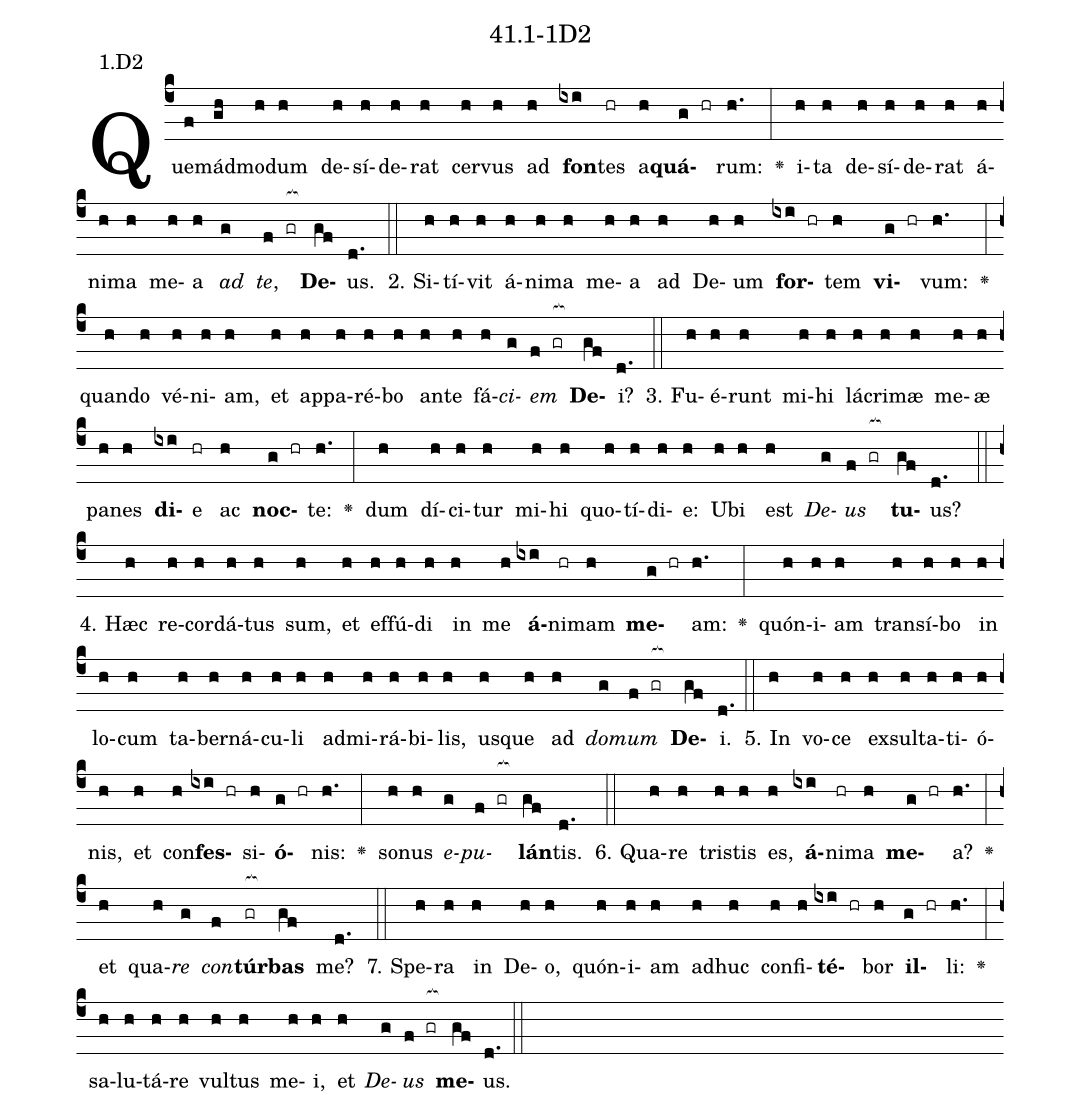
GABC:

name: 41.1-1D2;
annotation: 1.D2;
%%
(c4)Quem(f)ád(gh)mo(h)dum(h) de(h)sí(h)de(h)rat(h) cer(h)vus(h) ad(h) <b>fon</b>(ixi)tes(hr) a(h)<b>quá</b>(g hr)rum:(h.) <v>\greheightstar</v>(:) i(h)ta(h) de(h)sí(h)de(h)rat(h) á(h)ni(h)ma(h) me(h)a(h) <i>ad</i>(g) <i>te</i>,(f gr[ocb:1{]) <b>De</b>(gf[ocb:0}])us.(d.) (::)
2. Si(h)tí(h)vit(h) á(h)ni(h)ma(h) me(h)a(h) ad(h) De(h)um(h) <b>for</b>(ixi hr)tem(h) <b>vi</b>(g hr)vum:(h.) <v>\greheightstar</v>(:) quan(h)do(h) vé(h)ni(h)am,(h) et(h) ap(h)pa(h)ré(h)bo(h) an(h)te(h) fá(h)<i>ci</i>(g)<i>em</i>(f gr[ocb:1{]) <b>De</b>(gf[ocb:0}])i?(d.) (::)
3. Fu(h)é(h)runt(h) mi(h)hi(h) lá(h)cri(h)mæ(h) me(h)æ(h) pa(h)nes(h) <b>di</b>(ixi)e(hr) ac(h) <b>noc</b>(g hr)te:(h.) <v>\greheightstar</v>(:) dum(h) dí(h)ci(h)tur(h) mi(h)hi(h) quo(h)tí(h)di(h)e:(h) U(h)bi(h) est(h) <i>De</i>(g)<i>us</i>(f gr[ocb:1{]) <b>tu</b>(gf[ocb:0}])us?(d.) (::)
4. Hæc(h) re(h)cor(h)dá(h)tus(h) sum,(h) et(h) ef(h)fú(h)di(h) in(h) me(h) <b>á</b>(ixi)ni(hr)mam(h) <b>me</b>(g hr)am:(h.) <v>\greheightstar</v>(:) quón(h)i(h)am(h) trans(h)í(h)bo(h) in(h) lo(h)cum(h) ta(h)ber(h)ná(h)cu(h)li(h) ad(h)mi(h)rá(h)bi(h)lis,(h) us(h)que(h) ad(h) <i>do</i>(g)<i>mum</i>(f gr[ocb:1{]) <b>De</b>(gf[ocb:0}])i.(d.) (::)
5. In(h) vo(h)ce(h) ex(h)sul(h)ta(h)ti(h)ó(h)nis,(h) et(h) con(h)<b>fes</b>(ixi hr)si(h)<b>ó</b>(g hr)nis:(h.) <v>\greheightstar</v>(:) so(h)nus(h) <i>e</i>(g)<i>pu</i>(f gr[ocb:1{])<b>lán</b>(gf[ocb:0}])tis.(d.) (::)
6. Qua(h)re(h) tris(h)tis(h) es,(h) <b>á</b>(ixi)ni(hr)ma(h) <b>me</b>(g hr)a?(h.) <v>\greheightstar</v>(:) et(h) qua(h)<i>re</i>(g) <i>con</i>(f)<b>túr</b>(gr[ocb:1{])<b>bas</b>(gf[ocb:0}]) me?(d.) (::)
7. Spe(h)ra(h) in(h) De(h)o,(h) quón(h)i(h)am(h) ad(h)huc(h) con(h)fi(h)<b>té</b>(ixi hr)bor(h) <b>il</b>(g hr)li:(h.) <v>\greheightstar</v>(:) sa(h)lu(h)tá(h)re(h) vul(h)tus(h) me(h)i,(h) et(h) <i>De</i>(g)<i>us</i>(f gr[ocb:1{]) <b>me</b>(gf[ocb:0}])us.(d.) (::)
